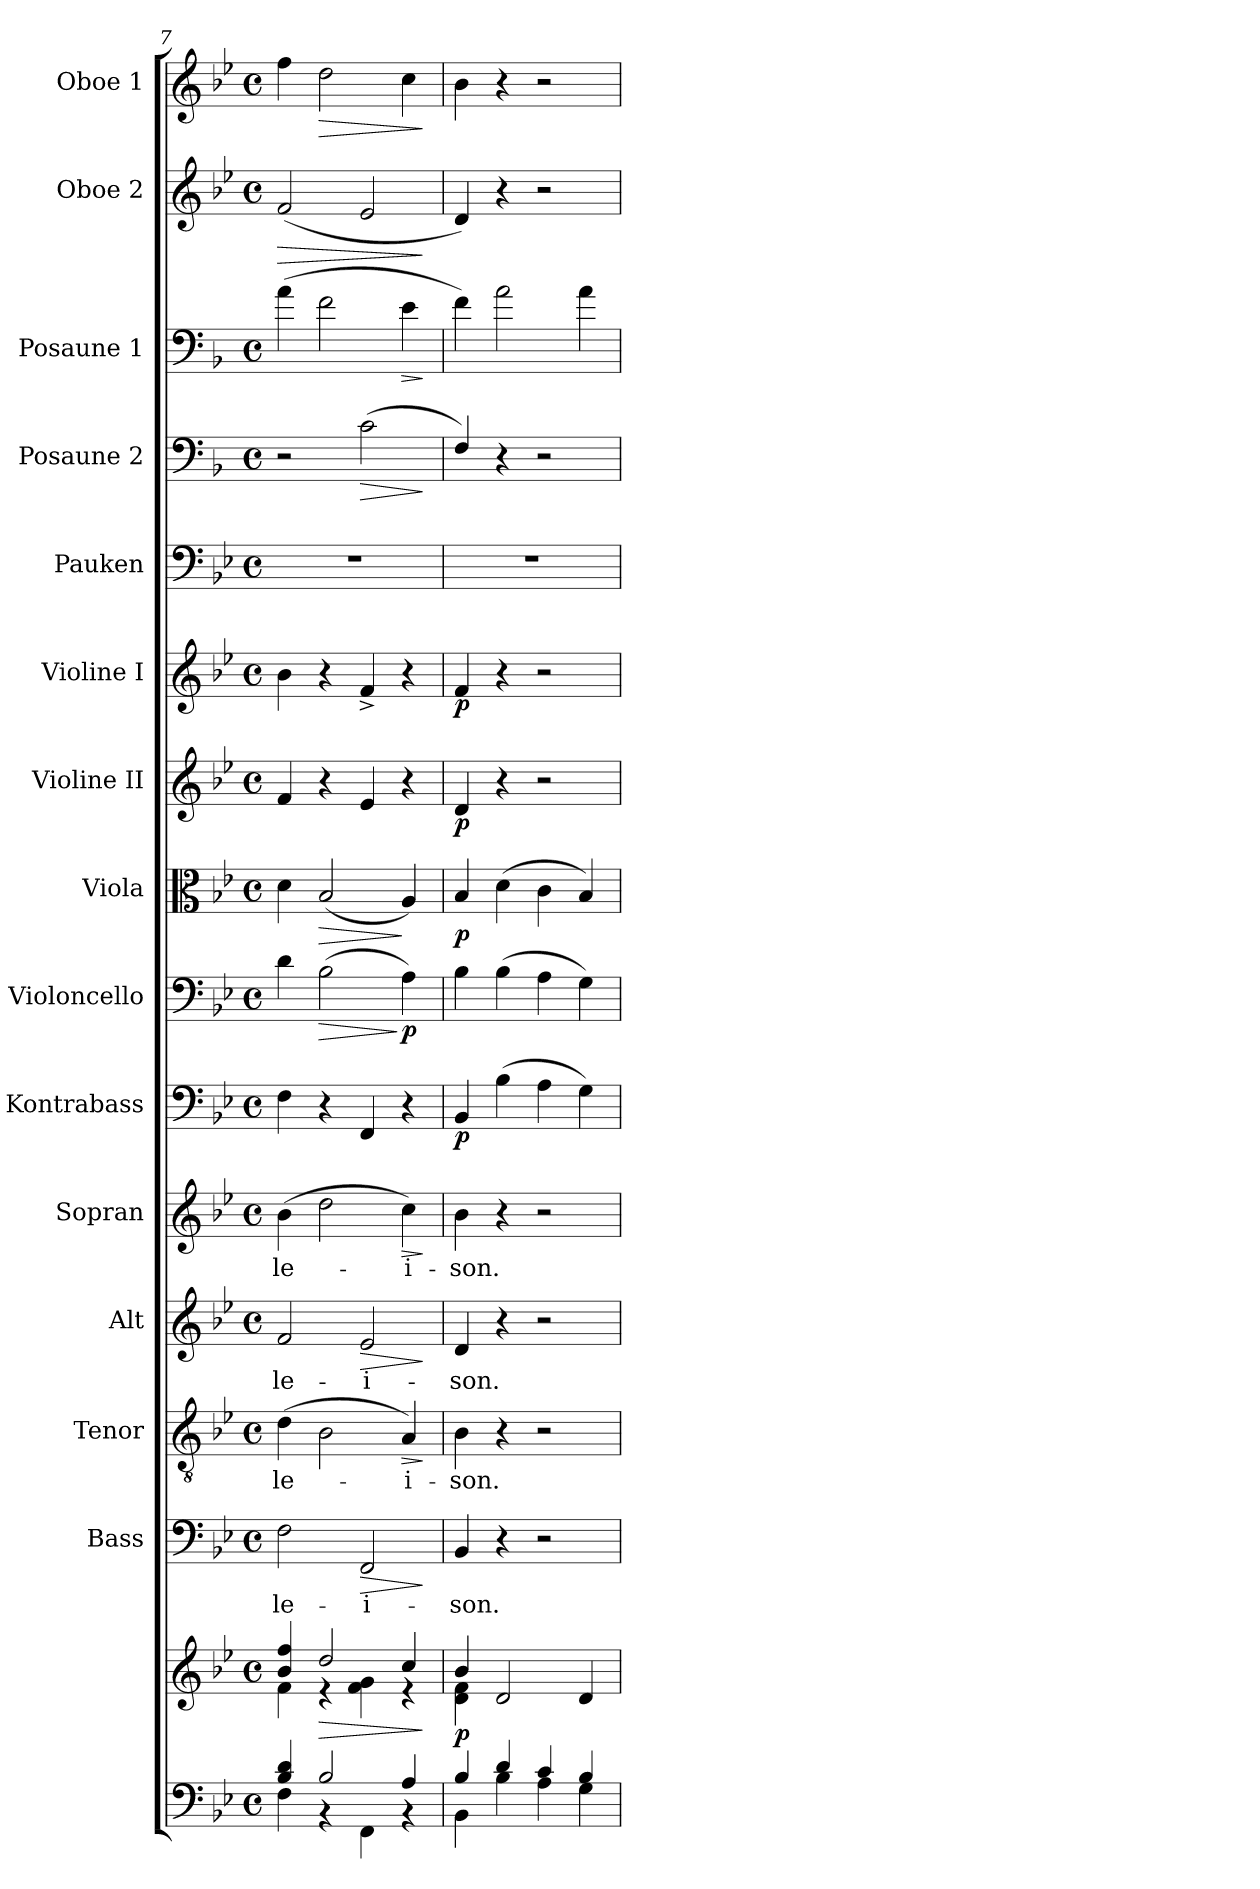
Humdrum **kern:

**kern	**kern	**dynam	**kern	**text	**dynam	**kern	**text	**dynam	**kern	**text	**dynam	**kern	**text	**dynam	**kern	**dynam	**kern	**dynam	**kern	**dynam	**kern	**dynam	**kern	**dynam	**kern	**kern	**dynam	**kern	**dynam	**kern	**dynam	**kern	**dynam
*part15	*part15	*part15	*part14	*part14	*part14	*part13	*part13	*part13	*part12	*part12	*part12	*part11	*part11	*part11	*part10	*part10	*part9	*part9	*part8	*part8	*part7	*part7	*part6	*part6	*part5	*part4	*part4	*part3	*part3	*part2	*part2	*part1	*part1
*staff16	*staff15	*staff15/16	*staff14	*staff14	*staff14	*staff13	*staff13	*staff13	*staff12	*staff12	*staff12	*staff11	*staff11	*staff11	*staff10	*staff10	*staff9	*staff9	*staff8	*staff8	*staff7	*staff7	*staff6	*staff6	*staff5	*staff4	*staff4	*staff3	*staff3	*staff2	*staff2	*staff1	*staff1
*	*	*	*I"Bass	*	*	*I"Tenor	*	*	*I"Alt	*	*	*I"Sopran	*	*	*I"Kontrabass	*	*I"Violoncello	*	*I"Viola	*	*I"Violine II	*	*I"Violine I	*	*I"Pauken	*I"Posaune 2	*	*I"Posaune 1	*	*I"Oboe 2	*	*I"Oboe 1	*
*	*	*	*I'B.	*	*	*I'T.	*	*	*I'A.	*	*	*I'S.	*	*	*I'Kb.	*	*I'Vc.	*	*I'Vla.	*	*I'Vl. II	*	*I'Vl. I	*	*I'Pk.	*I'Pos. 2	*	*I'Pos. 1	*	*I'Ob. 2	*	*I'Ob. 1	*
!!LO:PB:g=z
*clefF4	*clefG2	*	*clefF4	*	*	*clefGv2	*	*	*clefG2	*	*	*clefG2	*	*	*clefF4	*	*clefF4	*	*clefC3	*	*clefG2	*	*clefG2	*	*clefF4	*clefF4	*	*clefF4	*	*clefG2	*	*clefG2	*
*	*	*	*	*	*	*	*	*	*	*	*	*	*	*	*ITrd7c12	*	*	*	*	*	*	*	*	*	*	*ITrd4c7	*	*ITrd4c7	*	*	*	*	*
*k[b-e-]	*k[b-e-]	*	*k[b-e-]	*	*	*k[b-e-]	*	*	*k[b-e-]	*	*	*k[b-e-]	*	*	*k[b-e-]	*	*k[b-e-]	*	*k[b-e-]	*	*k[b-e-]	*	*k[b-e-]	*	*k[b-e-]	*k[b-e-]	*	*k[b-e-]	*	*k[b-e-]	*	*k[b-e-]	*
*B-:	*B-:	*	*B-:	*	*	*B-:	*	*	*B-:	*	*	*B-:	*	*	*B-:	*	*B-:	*	*B-:	*	*B-:	*	*B-:	*	*B-:	*B-:	*	*B-:	*	*B-:	*	*B-:	*
*M4/4	*M4/4	*	*M4/4	*	*	*M4/4	*	*	*M4/4	*	*	*M4/4	*	*	*M4/4	*	*M4/4	*	*M4/4	*	*M4/4	*	*M4/4	*	*M4/4	*M4/4	*	*M4/4	*	*M4/4	*	*M4/4	*
*met(c)	*met(c)	*	*met(c)	*	*	*met(c)	*	*	*met(c)	*	*	*met(c)	*	*	*met(c)	*	*met(c)	*	*met(c)	*	*met(c)	*	*met(c)	*	*met(c)	*met(c)	*	*met(c)	*	*met(c)	*	*met(c)	*
=7	=7	=7	=7	=7	=7	=7	=7	=7	=7	=7	=7	=7	=7	=7	=7	=7	=7	=7	=7	=7	=7	=7	=7	=7	=7	=7	=7	=7	=7	=7	=7	=7	=7
*^	*^	*	*	*	*	*	*	*	*	*	*	*	*	*	*	*	*	*	*	*	*	*	*	*	*	*	*	*	*	*	*	*	*
!	!	!	!	!	!	!LO:LY:b	!	!	!LO:LY:b	!	!	!LO:LY:b	!	!	!LO:LY:b	!	!	!	!	!	!	!	!	!	!	!	!	!	!	!	!	!	!LO:HP:b	!	!
4B-/ 4d/	4F\	4b-/ 4ff/	4f\	.	2F\	-le-	.	(>4d\	-le-	.	2f/	-le-	.	(>4b-\	-le-	.	4FF\	.	4d\	.	4d\	.	4f/	.	4b-\	.	1r	2r	.	(>4d\	.	(<2f/	>	4ff\	.
!	!	!	!	!LO:HP:b	!	!	!	!	!	!	!	!	!	!	!	!	!	!	!	!LO:HP:b	!	!LO:HP:b	!	!	!	!	!	!	!	!	!	!	!	!	!LO:HP:b
2B-/	4rBB	2dd/	4re	>	.	.	.	2B-\	.	.	.	.	.	2dd\	.	.	4r	.	(>2B-\	>	(<2B-/	>	4r	.	4r	.	.	.	.	2B-\	.	.	.	2dd\	>
!	!	!	!	!	!	!LO:LY:b	!LO:HP:b	!	!	!	!	!LO:LY:b	!LO:HP:b	!	!	!	!	!	!	!	!	!	!	!	!	!	!	!	!LO:HP:b	!	!	!	!	!	!
.	4FF\	.	4f\ 4g\	.	2FF/	-i-	>	.	.	.	2e-/	-i-	>	.	.	.	4FFF/	.	.	.	.	.	4e-/	.	4f^</	.	.	(>2F\	>	.	.	2e-/	.	.	.
!	!	!	!	!	!	!	!	!	!LO:LY:b	!LO:HP:b	!	!	!	!	!LO:LY:b	!LO:HP:b	!	!	!	!LO:DY:n=1:b	!	!	!	!	!	!	!	!	!	!	!LO:HP:b	!	!	!	!
4A/	4rBB	4cc/	4re	.	.	.	.	4A/)	-i-	>	.	.	.	4cc\)	-i-	>	4r	.	4A\)	] p	4A/)	]	4r	.	4r	.	.	.	.	4A\	>	.	.	4cc\	.
*v	*v	*	*	*	*	*	*	*	*	*	*	*	*	*	*	*	*	*	*	*	*	*	*	*	*	*	*	*	*	*	*	*	*	*	*
*	*v	*v	*	*	*	*	*	*	*	*	*	*	*	*	*	*	*	*	*	*	*	*	*	*	*	*	*	*	*	*	*	*	*	*
.	.	]	.	.	]	.	.	]	.	.	]	.	.	]	.	.	.	.	.	.	.	.	.	.	.	.	]	.	]	.	]	.	]
=8	=8	=8	=8	=8	=8	=8	=8	=8	=8	=8	=8	=8	=8	=8	=8	=8	=8	=8	=8	=8	=8	=8	=8	=8	=8	=8	=8	=8	=8	=8	=8	=8	=8
*^	*^	*	*	*	*	*	*	*	*	*	*	*	*	*	*	*	*	*	*	*	*	*	*	*	*	*	*	*	*	*	*	*	*
!	!	!	!	!LO:DY:b	!	!LO:LY:b	!	!	!LO:LY:b	!	!	!LO:LY:b	!	!	!LO:LY:b	!	!	!LO:DY:b	!	!	!	!LO:DY:b	!	!LO:DY:b	!	!LO:DY:b	!	!	!	!	!	!	!	!	!
4B-/	4BB-\	4b-/	4d\ 4f\	p	4BB-/	-son.	.	4B-\	-son.	.	4d/	-son.	.	4b-\	-son.	.	4BBB-/	p	4B-\	.	4B-/	p	4d/	p	4f/	p	1r	4BB-/)	.	4B-\)	.	4d/)	.	4b-\	.
4d/	4B-\	2d/	2.ryy	.	4r	.	.	4r	.	.	4r	.	.	4r	.	.	(>4BB-\	.	(>4B-\	.	(>4d\	.	4r	.	4r	.	.	4r	.	2d\	.	4r	.	4r	.
4c/	4A\	.	.	.	2r	.	.	2r	.	.	2r	.	.	2r	.	.	4AA\	.	4A\	.	4c\	.	2r	.	2r	.	.	2r	.	.	.	2r	.	2r	.
4B-/	4G\	4d/	.	.	.	.	.	.	.	.	.	.	.	.	.	.	4GG\)	.	4G\)	.	4B-/)	.	.	.	.	.	.	.	.	4d\	.	.	.	.	.
*v	*v	*	*	*	*	*	*	*	*	*	*	*	*	*	*	*	*	*	*	*	*	*	*	*	*	*	*	*	*	*	*	*	*	*	*
*	*v	*v	*	*	*	*	*	*	*	*	*	*	*	*	*	*	*	*	*	*	*	*	*	*	*	*	*	*	*	*	*	*	*	*
=	=	=	=	=	=	=	=	=	=	=	=	=	=	=	=	=	=	=	=	=	=	=	=	=	=	=	=	=	=	=	=	=	=
*-	*-	*-	*-	*-	*-	*-	*-	*-	*-	*-	*-	*-	*-	*-	*-	*-	*-	*-	*-	*-	*-	*-	*-	*-	*-	*-	*-	*-	*-	*-	*-	*-	*-
